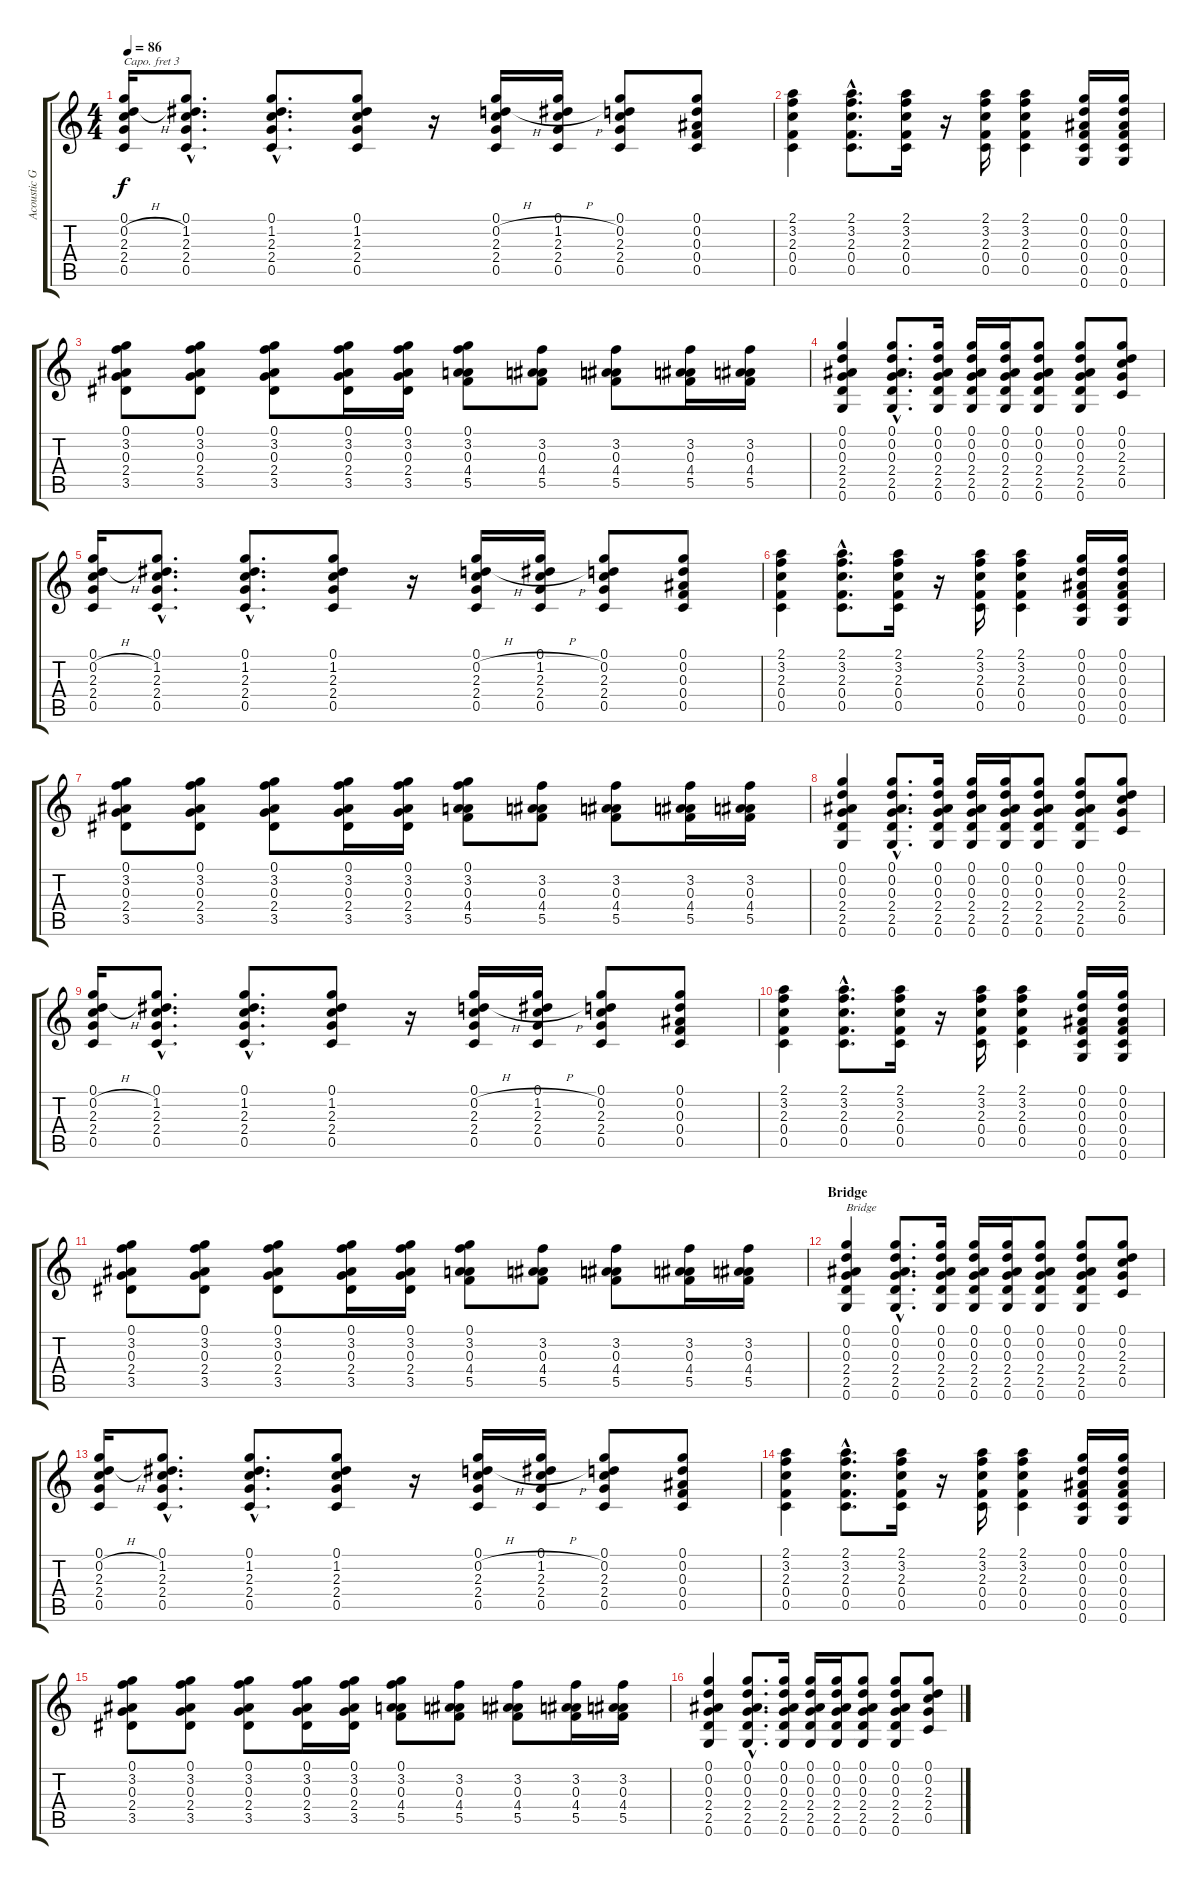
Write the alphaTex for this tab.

\track ("Acoustic Guitar w/ Capo 3" "Acoustic G") {instrument acousticguitarsteel}
\staff {score tabs}
\capo 3
\tuning (E4 B3 G3 D3 A2 E2) {hide}
\ts (4 4)
\tempo 86
\clef g2
\ks c
(0.1 0.2{h} 2.3 2.4 0.5).16{dy f} (0.1{hac} 1.2{hac} 2.3{hac} 2.4{hac} 0.5{hac}).8{d} (0.1{hac} 1.2{hac} 2.3{hac} 2.4{hac} 0.5{hac}).8{d} (0.1 1.2 2.3 2.4 0.5).8 r.16 (0.1 0.2{h} 2.3 2.4 0.5).16 (0.1 1.2{h} 2.3 2.4 0.5).16 (0.1 0.2 2.3 2.4 0.5).8 (0.1 0.2 0.3 0.4 0.5).8 |
(2.1 3.2 2.3 0.4 0.5).4 (2.1{hac} 3.2{hac} 2.3{hac} 0.4{hac} 0.5{hac}).8{d} (2.1 3.2 2.3 0.4 0.5).16 r.16 (2.1 3.2 2.3 0.4 0.5).16 (2.1 3.2 2.3 0.4 0.5).4 (0.1 0.2 0.3 0.4 0.5 0.6).16 (0.1 0.2 0.3 0.4 0.5 0.6).16 |
(0.1 3.2 0.3 2.4 3.5).8 (0.1 3.2 0.3 2.4 3.5).8 (0.1 3.2 0.3 2.4 3.5).8 (0.1 3.2 0.3 2.4 3.5).16 (0.1 3.2 0.3 2.4 3.5).16 (0.1 3.2 0.3 4.4 5.5).8 (3.2 0.3 4.4 5.5).8 (3.2 0.3 4.4 5.5).8 (3.2 0.3 4.4 5.5).16 (3.2 0.3 4.4 5.5).16 |
(0.1 0.2 0.3 2.4 2.5 0.6).4 (0.1{hac} 0.2{hac} 0.3{hac} 2.4{hac} 2.5{hac} 0.6{hac}).8{d} (0.1 0.2 0.3 2.4 2.5 0.6).16 (0.1 0.2 0.3 2.4 2.5 0.6).16 (0.1 0.2 0.3 2.4 2.5 0.6).16 (0.1 0.2 0.3 2.4 2.5 0.6).8 (0.1 0.2 0.3 2.4 2.5 0.6).8 (0.1 0.2 2.3 2.4 0.5).8 |
(0.1 0.2{h} 2.3 2.4 0.5).16 (0.1{hac} 1.2{hac} 2.3{hac} 2.4{hac} 0.5{hac}).8{d} (0.1{hac} 1.2{hac} 2.3{hac} 2.4{hac} 0.5{hac}).8{d} (0.1 1.2 2.3 2.4 0.5).8 r.16 (0.1 0.2{h} 2.3 2.4 0.5).16 (0.1 1.2{h} 2.3 2.4 0.5).16 (0.1 0.2 2.3 2.4 0.5).8 (0.1 0.2 0.3 0.4 0.5).8 |
(2.1 3.2 2.3 0.4 0.5).4 (2.1{hac} 3.2{hac} 2.3{hac} 0.4{hac} 0.5{hac}).8{d} (2.1 3.2 2.3 0.4 0.5).16 r.16 (2.1 3.2 2.3 0.4 0.5).16 (2.1 3.2 2.3 0.4 0.5).4 (0.1 0.2 0.3 0.4 0.5 0.6).16 (0.1 0.2 0.3 0.4 0.5 0.6).16 |
(0.1 3.2 0.3 2.4 3.5).8 (0.1 3.2 0.3 2.4 3.5).8 (0.1 3.2 0.3 2.4 3.5).8 (0.1 3.2 0.3 2.4 3.5).16 (0.1 3.2 0.3 2.4 3.5).16 (0.1 3.2 0.3 4.4 5.5).8 (3.2 0.3 4.4 5.5).8 (3.2 0.3 4.4 5.5).8 (3.2 0.3 4.4 5.5).16 (3.2 0.3 4.4 5.5).16 |
(0.1 0.2 0.3 2.4 2.5 0.6).4 (0.1{hac} 0.2{hac} 0.3{hac} 2.4{hac} 2.5{hac} 0.6{hac}).8{d} (0.1 0.2 0.3 2.4 2.5 0.6).16 (0.1 0.2 0.3 2.4 2.5 0.6).16 (0.1 0.2 0.3 2.4 2.5 0.6).16 (0.1 0.2 0.3 2.4 2.5 0.6).8 (0.1 0.2 0.3 2.4 2.5 0.6).8 (0.1 0.2 2.3 2.4 0.5).8 |
(0.1 0.2{h} 2.3 2.4 0.5).16 (0.1{hac} 1.2{hac} 2.3{hac} 2.4{hac} 0.5{hac}).8{d} (0.1{hac} 1.2{hac} 2.3{hac} 2.4{hac} 0.5{hac}).8{d} (0.1 1.2 2.3 2.4 0.5).8 r.16 (0.1 0.2{h} 2.3 2.4 0.5).16 (0.1 1.2{h} 2.3 2.4 0.5).16 (0.1 0.2 2.3 2.4 0.5).8 (0.1 0.2 0.3 0.4 0.5).8 |
(2.1 3.2 2.3 0.4 0.5).4 (2.1{hac} 3.2{hac} 2.3{hac} 0.4{hac} 0.5{hac}).8{d} (2.1 3.2 2.3 0.4 0.5).16 r.16 (2.1 3.2 2.3 0.4 0.5).16 (2.1 3.2 2.3 0.4 0.5).4 (0.1 0.2 0.3 0.4 0.5 0.6).16 (0.1 0.2 0.3 0.4 0.5 0.6).16 |
(0.1 3.2 0.3 2.4 3.5).8 (0.1 3.2 0.3 2.4 3.5).8 (0.1 3.2 0.3 2.4 3.5).8 (0.1 3.2 0.3 2.4 3.5).16 (0.1 3.2 0.3 2.4 3.5).16 (0.1 3.2 0.3 4.4 5.5).8 (3.2 0.3 4.4 5.5).8 (3.2 0.3 4.4 5.5).8 (3.2 0.3 4.4 5.5).16 (3.2 0.3 4.4 5.5).16 |
\section ("" "Bridge")
(0.1 0.2 0.3 2.4 2.5 0.6).4{txt "Bridge"} (0.1{hac} 0.2{hac} 0.3{hac} 2.4{hac} 2.5{hac} 0.6{hac}).8{d} (0.1 0.2 0.3 2.4 2.5 0.6).16 (0.1 0.2 0.3 2.4 2.5 0.6).16 (0.1 0.2 0.3 2.4 2.5 0.6).16 (0.1 0.2 0.3 2.4 2.5 0.6).8 (0.1 0.2 0.3 2.4 2.5 0.6).8 (0.1 0.2 2.3 2.4 0.5).8 |
(0.1 0.2{h} 2.3 2.4 0.5).16 (0.1{hac} 1.2{hac} 2.3{hac} 2.4{hac} 0.5{hac}).8{d} (0.1{hac} 1.2{hac} 2.3{hac} 2.4{hac} 0.5{hac}).8{d} (0.1 1.2 2.3 2.4 0.5).8 r.16 (0.1 0.2{h} 2.3 2.4 0.5).16 (0.1 1.2{h} 2.3 2.4 0.5).16 (0.1 0.2 2.3 2.4 0.5).8 (0.1 0.2 0.3 0.4 0.5).8 |
(2.1 3.2 2.3 0.4 0.5).4 (2.1{hac} 3.2{hac} 2.3{hac} 0.4{hac} 0.5{hac}).8{d} (2.1 3.2 2.3 0.4 0.5).16 r.16 (2.1 3.2 2.3 0.4 0.5).16 (2.1 3.2 2.3 0.4 0.5).4 (0.1 0.2 0.3 0.4 0.5 0.6).16 (0.1 0.2 0.3 0.4 0.5 0.6).16 |
(0.1 3.2 0.3 2.4 3.5).8 (0.1 3.2 0.3 2.4 3.5).8 (0.1 3.2 0.3 2.4 3.5).8 (0.1 3.2 0.3 2.4 3.5).16 (0.1 3.2 0.3 2.4 3.5).16 (0.1 3.2 0.3 4.4 5.5).8 (3.2 0.3 4.4 5.5).8 (3.2 0.3 4.4 5.5).8 (3.2 0.3 4.4 5.5).16 (3.2 0.3 4.4 5.5).16 |
(0.1 0.2 0.3 2.4 2.5 0.6).4 (0.1{hac} 0.2{hac} 0.3{hac} 2.4{hac} 2.5{hac} 0.6{hac}).8{d} (0.1 0.2 0.3 2.4 2.5 0.6).16 (0.1 0.2 0.3 2.4 2.5 0.6).16 (0.1 0.2 0.3 2.4 2.5 0.6).16 (0.1 0.2 0.3 2.4 2.5 0.6).8 (0.1 0.2 0.3 2.4 2.5 0.6).8 (0.1 0.2 2.3 2.4 0.5).8
